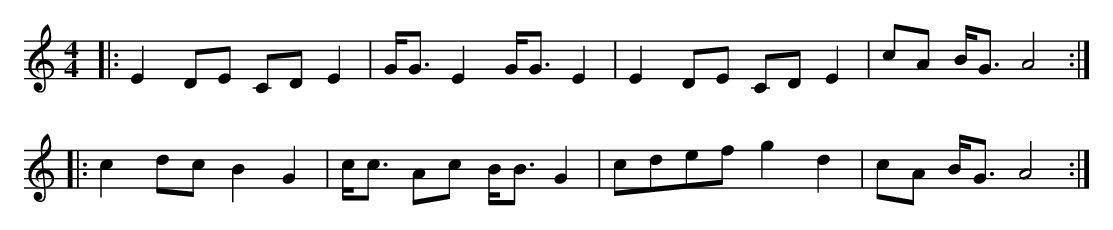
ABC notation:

X:1
M:4/4
K:Amin
|:E2 DE CD E2|G<G E2 G<G E2|E2 DE CD E2|cA B<G A4:|
|:c2 dc B2 G2|c<c Ac B<B G2|cdef g2 d2|cA B<G A4:|
